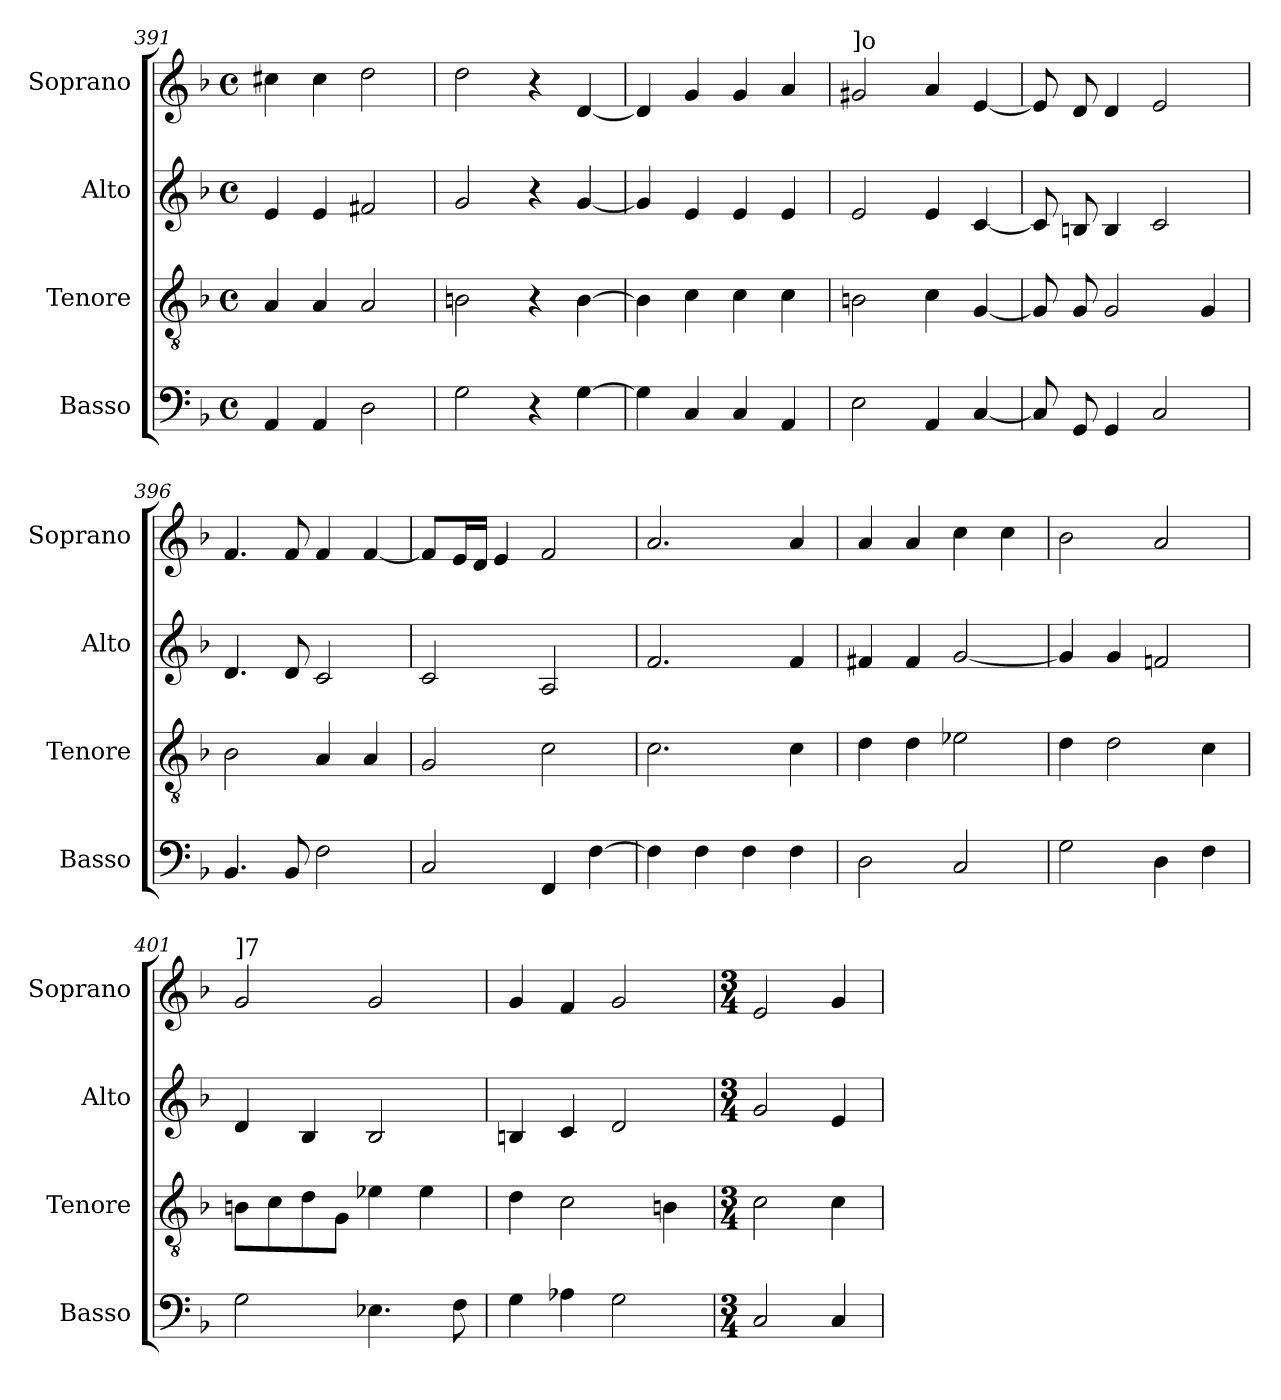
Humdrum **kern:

**kern	**kern	**kern	**kern
*part4	*part3	*part2	*part1
*staff4	*staff3	*staff2	*staff1
*I"Basso	*I"Tenore	*I"Alto	*I"Soprano
*I'Basso	*I'Tenore	*I'Alto	*I'Soprano
*clefF4	*clefGv2	*clefG2	*clefG2
*k[b-]	*k[b-]	*k[b-]	*k[b-]
*F:	*F:	*F:	*F:
*M4/4	*M4/4	*M4/4	*M4/4
*met(c)	*met(c)	*met(c)	*met(c)
=391	=391	=391	=391
4AA/	4A/	4e/	4cc#X\
4AA/	4A/	4e/	4cc#\
2D\	2A/	2f#X/	2dd\
=392	=392	=392	=392
2G\	2Bn\	2g/	2dd\
4r	4r	4r	4r
[>4G\	[>4B\	[<4g/	[<4d/
=393	=393	=393	=393
4G\]	4B\]	4g/]	4d/]
4C/	4c\	4e/	4g/
4C/	4c\	4e/	4g/
4AA/	4c\	4e/	4a/
!!LO:PB:g=z
=394	=394	=394	=394
!	!	!	!LO:TX:a:t=]o
2E\	2Bn\	2e/	2g#X/
4AA/	4c\	4e/	4a/
[<4C/	[<4G/	[<4c/	[<4e/
=395	=395	=395	=395
8C/]	8G/]	8c/]	8e/]
8GG/	8G/	8Bn/	8d/
4GG/	2G/	4B/	4d/
2C/	.	2c/	2e/
.	4G/	.	.
=396	=396	=396	=396
4.BB-/	2B-\	4.d/	4.f/
8BB-/	.	8d/	8f/
2F\	4A/	2c/	4f/
.	4A/	.	[<4f/
=397	=397	=397	=397
2C/	2G/	2c/	8f/L]
.	.	.	16e/L
.	.	.	16d/JJ
.	.	.	4e/
4FF/	2c\	2A/	2f/
[>4F\	.	.	.
=398	=398	=398	=398
4F\]	2.c\	2.f/	2.a/
4F\	.	.	.
4F\	.	.	.
4F\	4c\	4f/	4a/
=399	=399	=399	=399
2D\	4d\	4f#X/	4a/
.	4d\	4f#/	4a/
2C/	2e-X\	[<2g/	4cc\
.	.	.	4cc\
=400	=400	=400	=400
2G\	4d\	4g/]	2b-\
.	2d\	4g/	.
4D\	.	2fn/	2a/
4F\	4c\	.	.
!!LO:LB:g=z
=401	=401	=401	=401
!	!	!	!LO:TX:a:t=]7
2G\	8Bn\L	4d/	2g/
.	8c\	.	.
.	8d\	4B-/	.
.	8G\J	.	.
4.E-X\	4e-X\	2B-/	2g/
.	4e-\	.	.
8F\	.	.	.
=402	=402	=402	=402
4G\	4d\	4Bn/	4g/
4A-X\	2c\	4c/	4f/
2G\	.	2d/	2g/
.	4Bn\	.	.
=403	=403	=403	=403
*M3/4	*M3/4	*M3/4	*M3/4
2C/	2c\	2g/	2e/
4C/	4c\	4e/	4g/
=	=	=	=
*-	*-	*-	*-
